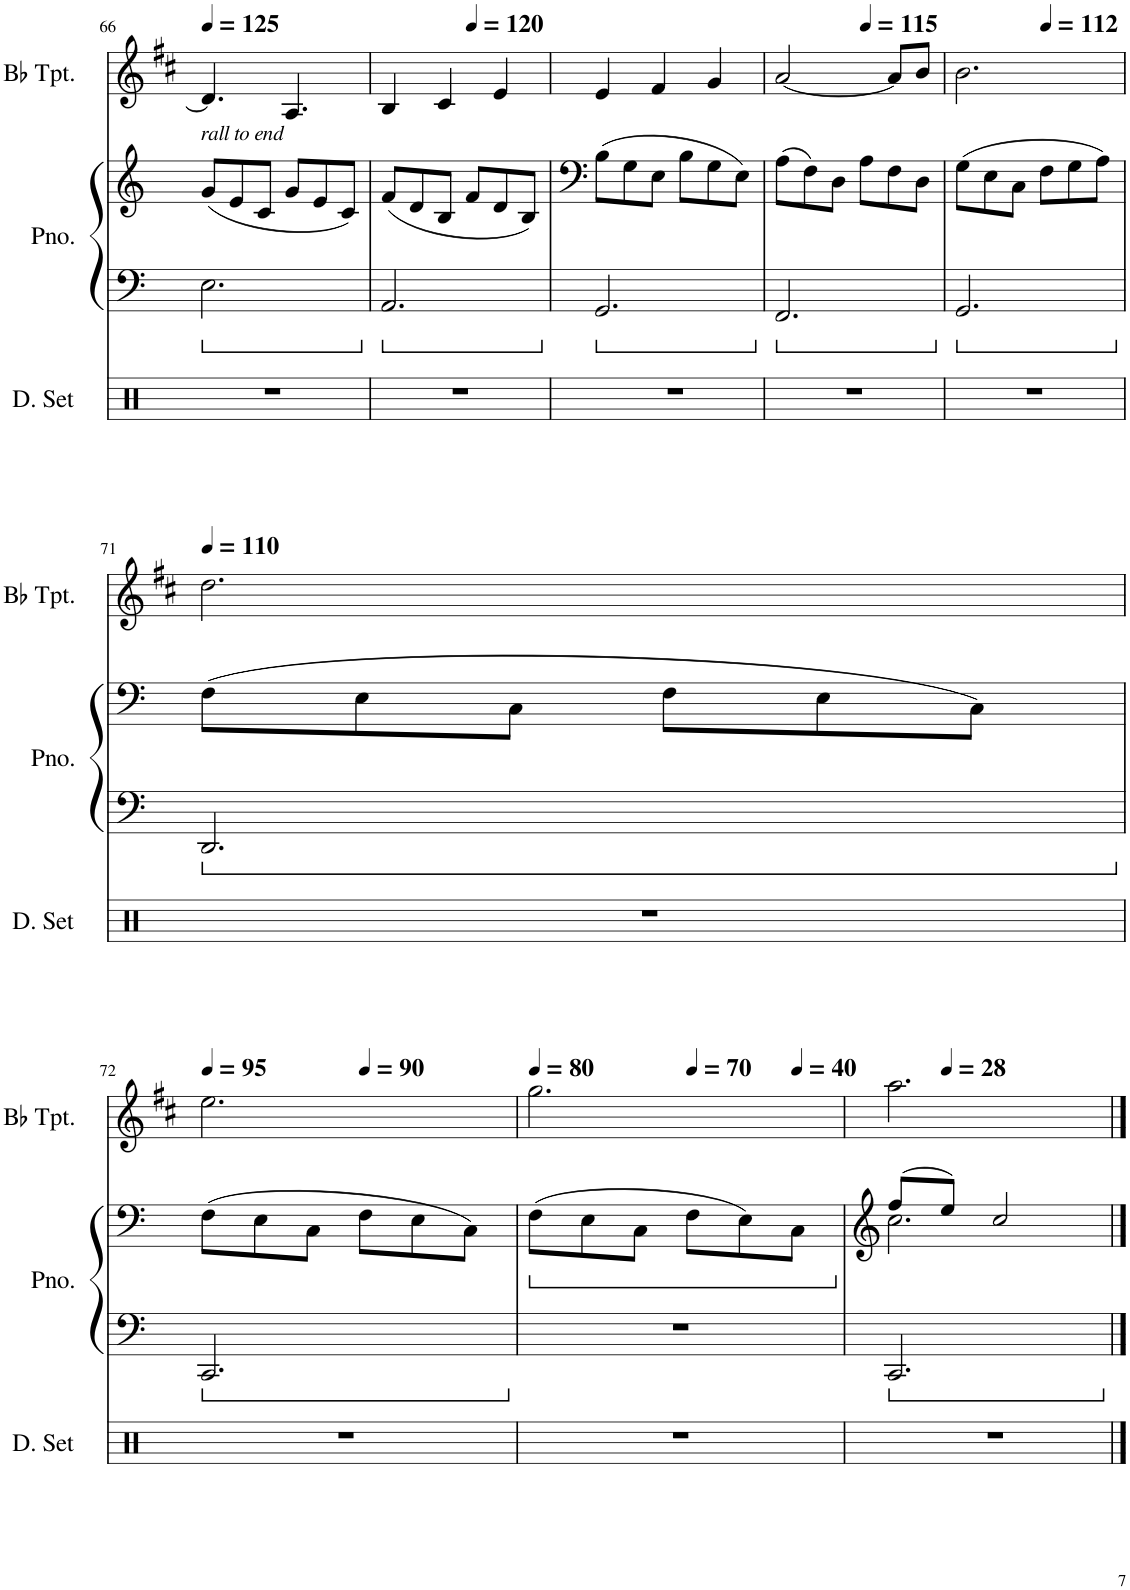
**kern	**kern	**kern	**kern
*part3	*part2	*part2	*part1
*staff4	*staff3	*staff2	*staff1
*I"Drumset	*I"Piano	*	*I"Bb Trumpet
*I'D. Set	*I'Pno.	*	*I'Bb Tpt.
!!LO:PB:g=z
*clefX	*clefF4	*clefG2	*clefG2
*	*	*	*Trd1c2
*k[]	*k[]	*k[]	*k[f#c#]
*M6/8	*M6/8	*M6/8	*M6/8
*MM125	*MM125	*MM125	*MM125
=66	=66	=66	=66
!	!	!LO:TX:a:i:t=rall to end	!
2.r	2.E\	(<8g/L	4.d/]
.	.	8e/	.
.	.	8c/J	.
.	.	8g/L	4.A/
.	.	8e/	.
.	.	8c/J)	.
=67	=67	=67	=67
*	*	*	*^
2.r	2.AA/	(<8f/L	4B/	4.ryy
.	.	8d/	.	.
.	.	8B/J	4c#/	.
*	*	*	*MM120	*
.	.	8f/L	.	4.ryy
.	.	8d/	4e/	.
.	.	8B/J)	.	.
*	*	*	*v	*v
=68	=68	=68	=68
2.r	2.GG/	(>8B\L	4e/
.	.	8G\	.
.	.	8E\J	4f#/
.	.	8B\L	.
.	.	8G\	4g/
.	.	8E\J)	.
=69	=69	=69	=69
*	*	*	*^
2.r	2.FF/	(>8A\L	[2a/	4.ryy
.	.	8F\)	.	.
.	.	8D\J	.	.
*	*	*	*MM115	*
.	.	8A\L	.	4.ryy
.	.	8F\	8a/L]	.
.	.	8D\J	8b/J	.
=70	=70	=70	=70	=70
2.r	2.GG/	(>8G\L	2.b\	4.ryy
.	.	8E\	.	.
.	.	8C\J	.	.
*	*	*	*MM112	*
.	.	8F\L	.	4.ryy
.	.	8G\	.	.
.	.	8A\J)	.	.
*	*	*	*v	*v
!!LO:LB:g=z
=71	=71	=71	=71
*	*	*	*MM110
2.r	2.DD/	(>8F\L	2.dd\
.	.	8E\	.
.	.	8C\J	.
.	.	8F\L	.
.	.	8E\	.
.	.	8C\J)	.
!!LO:LB:g=z
=72	=72	=72	=72
*	*	*	*MM95
*	*	*	*^
2.r	2.CC/	(>8F\L	2.ee\	4.ryy
.	.	8E\	.	.
.	.	8C\J	.	.
*	*	*	*MM90	*
.	.	8F\L	.	4.ryy
.	.	8E\	.	.
.	.	8C\J)	.	.
*	*	*	*v	*v
=73	=73	=73	=73
*	*	*ped	*
*	*	*	*MM80
*	*	*	*^
*	*	*	*	*^
2.r	2.r	(>8F\L	2.gg\	4.ryy	2ryy
.	.	8E\	.	.	.
.	.	8C\J	.	.	.
*	*	*	*MM70	*	*
.	.	8F\L	.	4.ryy	.
.	.	8E\)	.	.	8ryy
*	*	*	*MM40	*	*
.	.	8C\J	.	.	8ryy
*	*	*	*v	*v	*v
=74	=74	=74	=74
*	*	*Xped	*
*	*	*^	*^
2.r	2.CC/	(>8ff/L	2.cc\	2.aa\	8ryy
*	*	*	*	*MM28	*
.	.	8ee/J)	.	.	2ryy
.	.	2cc/	.	.	.
.	.	.	.	.	8ryy
*	*	*v	*v	*	*
*	*	*	*v	*v
==	==	==	==
*-	*-	*-	*-
